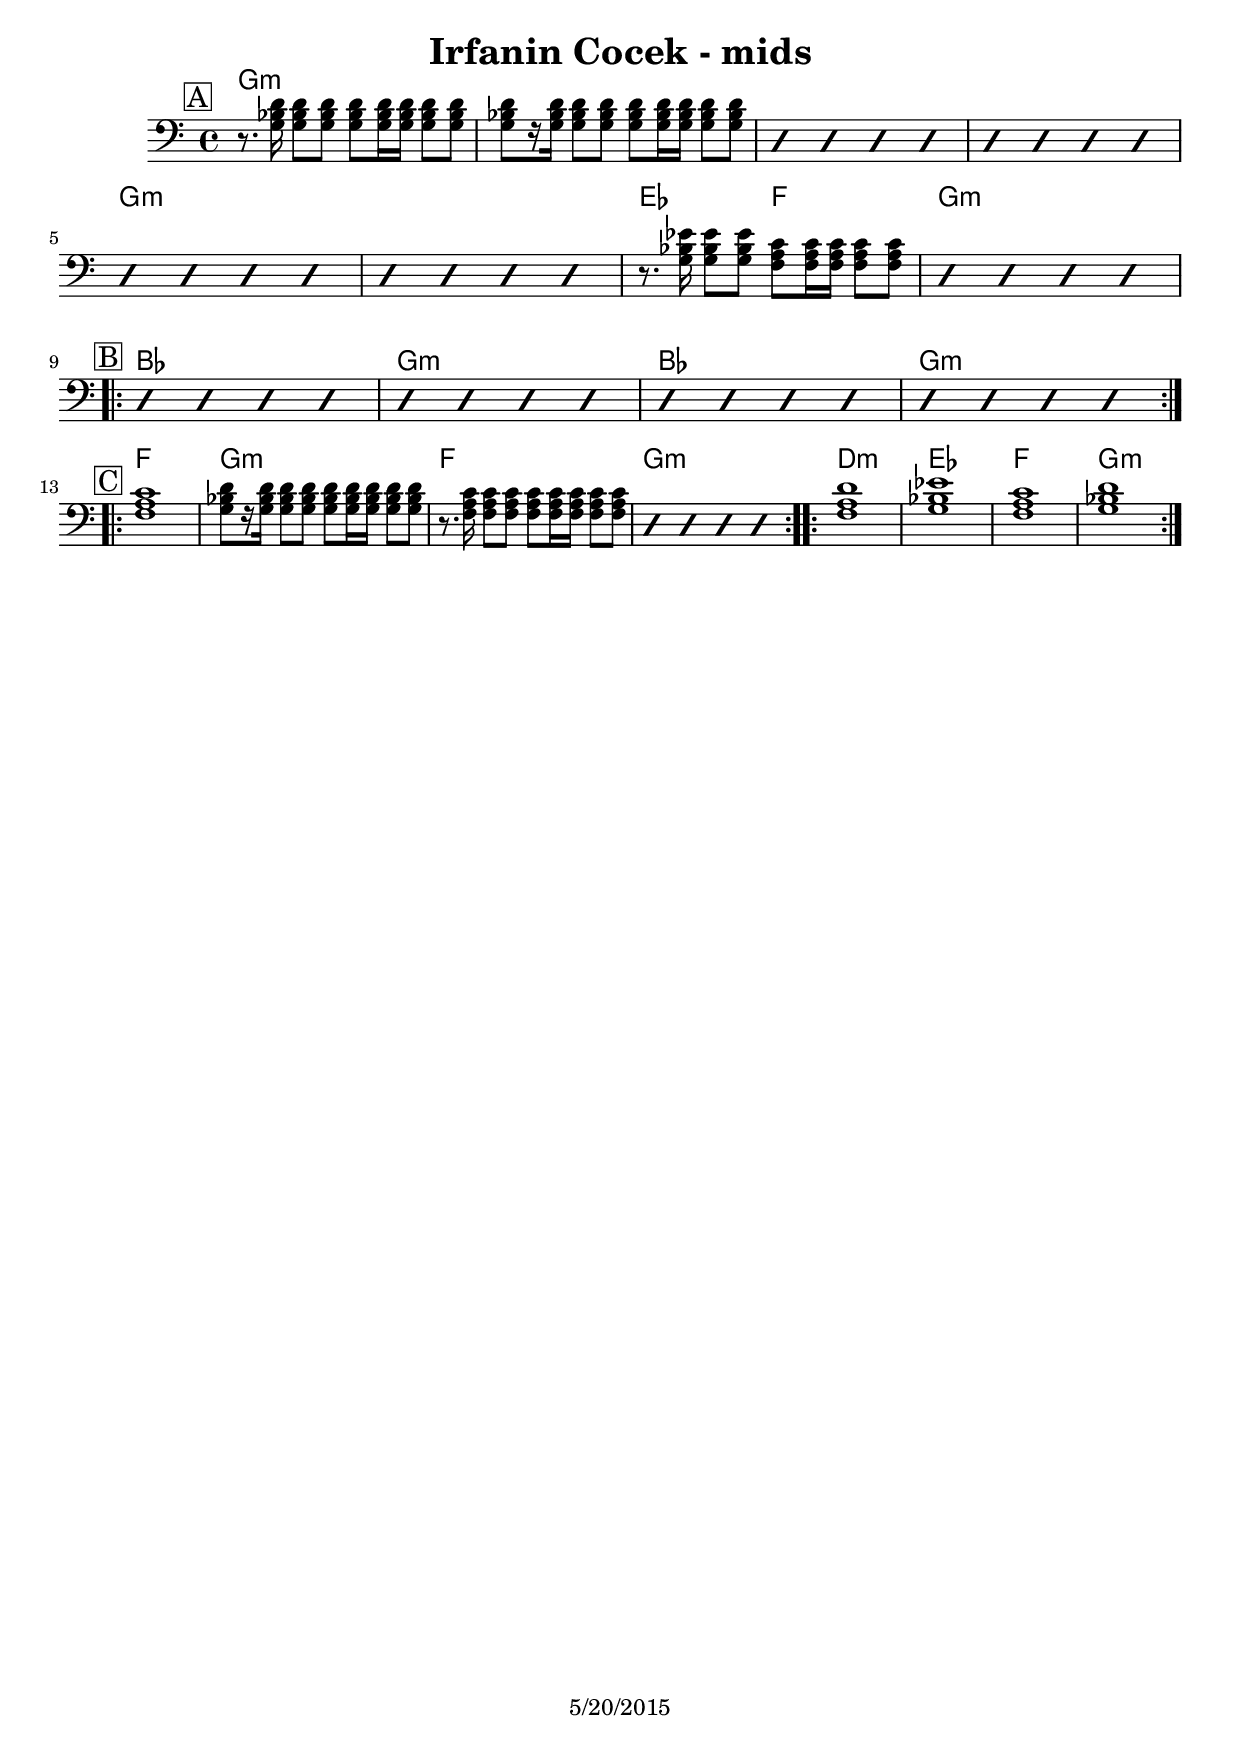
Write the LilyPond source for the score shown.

\version "2.16.2"

\header {
	title = "Irfanin Cocek - mids"
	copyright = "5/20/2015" %date of latest edits
}

slash = {
	\override NoteHead #'style = #'slash
	\override Stem #'transparent = ##t
}

noslash = {
	\revert NoteHead #'style
	\revert Stem #'transparent
}

test = { \relative c' { \tempo 4 = 80 \set Score.markFormatter = #format-mark-box-letters
	\repeat volta 2 {
	}
}
}

	
melody = { \relative c'' { \set Score.markFormatter = #format-mark-box-letters 
}
}

midbrass = { \relative c' { \set Score.markFormatter = #format-mark-box-letters 

	\mark \markup { \box "A" }

		  r8. <g bes d>16 <g bes d>8 <g bes d> <g bes d> <g bes d>16 <g bes d> <g bes d>8 <g bes d> |
		<g bes d>8[ r16 <g bes d>] <g bes d>8 <g bes d> <g bes d> <g bes d>16 <g bes d> <g bes d>8 <g bes d> |
		
		\slash { d4 d d d | d d d d |  d d d d   d d d d  } 
		\noslash
		r8. <g bes es>16 <g bes es>8 <g bes es> <f a c> <f a c>16 <f a c>  <f a c>8 <f a c> |
		\slash {   d4 d d d   }
		 \break

	\mark \markup { \box "B" }
	\repeat volta 2 {
d4 d d d | d4 d d d | d4 d d d | d4 d d d |
		} \break

	\mark \markup { \box "C" }
	\repeat volta 2 {
	 \noslash
	<f a c>1 |
        <g bes d>8[ r16 <g bes d>16] <g bes d>8 <g bes d> <g bes d> <g bes d>16 <g bes d>  <g bes d>8 <g bes d> | 
        r8. <f a c>16 <f a c>8 <f a c> <f a c> <f a c>16 <f a c>  <f a c>8 <f a c> | 
        \slash {   d4 d d d   }
		}
	\repeat volta 2 {
	  \noslash
         <f a d>1  |  <g bes es>  |  <f a c>  |  <g bes d>
	}

}
}

bass = { \relative c { \set Score.markFormatter = #format-mark-box-letters 

	\mark \markup { \box "A" }
	
		g4 bes r8 f' r g | r4 r8 f r g r4 |
		\slash { d4 d d d | d d d d | d4 d d d | d d d d d4 d d d | d d d d }
		

	\mark \markup { \box "B" }
	\repeat volta 2 {
d4 d d d | d4 d d d | d4 d d d | d4 d d d |
		} \break

	\mark \markup { \box "C" }
	\repeat volta 2 {
\noslash { f,4 r f r | g4 r g r | f4 r ees' r | d4 r g, r | }
		}
	\repeat volta 2 {
\slash { d'4 d d d | d4 d d d | d4 d d d | d4 d d d | }
		}
}
}
		
changes = { \chordmode { 
%A
g1:min | g:min | g1:min | g1:min |
g1:min | g:min | ees2 f | g1:min |

%B
bes1 | g:min | bes | g:min |

%C
f1 | g:min | f | g:min |
d1:min | ees | f | g:min |


}
}

%{
\book {
	\score { 
	  <<
	    \new ChordNames {
		\set chordChanges = ##t
		\changes
	    }
	    \new Staff { \clef bass 
		\midbrass
	    }
	    \new Staff { \clef bass 
		\bass
	    }
	  >>
	}
}
%}

\book {
	\score { 
	  <<
	    \new ChordNames {
		\set chordChanges = ##t
		\changes
	    }
	    \new Staff { \clef bass 
		\midbrass
	    }
	  >>
	}
}

%{
\book {
	\score {
	  <<
		\new Staff {
		  \set Staff.midiInstrument = #"trumpet" \unfoldRepeats
			\melody
		}
		\new Staff {
		  \set Staff.midiInstrument = #"trumpet" \unfoldRepeats
			\midbrass
		}
	  >>
		\midi { }
	}
}

\book {
	\score {
	  <<
		\new Staff {
		  \set Staff.midiInstrument = #"trumpet" \unfoldRepeats
			\test
		}
	  >>
		\midi { }
	}
}
%}

